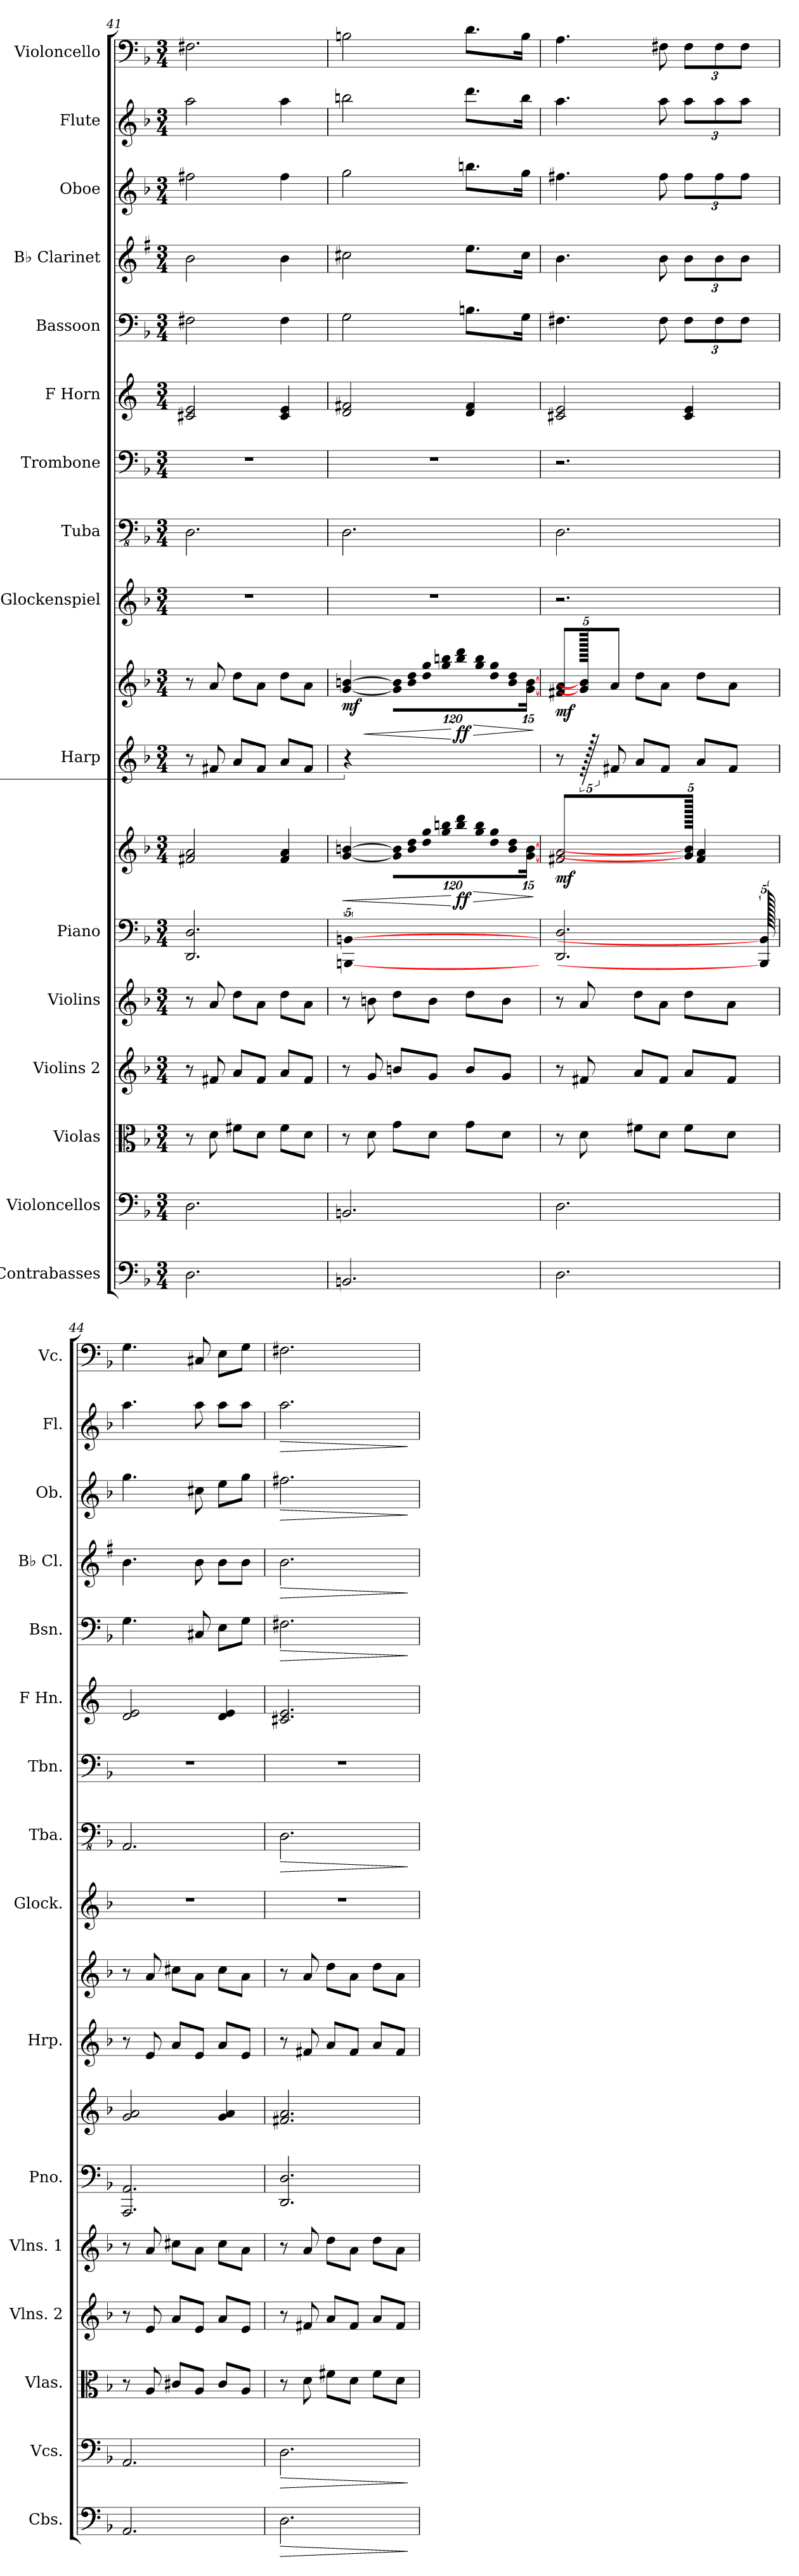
**kern	**dynam	**kern	**dynam	**kern	**kern	**kern	**kern	**kern	**dynam	**kern	**kern	**dynam	**kern	**kern	**dynam	**kern	**kern	**kern	**dynam	**kern	**dynam	**kern	**dynam	**kern	**dynam	**kern
*part16	*part16	*part15	*part15	*part14	*part13	*part12	*part11	*part11	*part11	*part10	*part10	*part10	*part9	*part8	*part8	*part7	*part6	*part5	*part5	*part4	*part4	*part3	*part3	*part2	*part2	*part1
*staff18	*staff18	*staff17	*staff17	*staff16	*staff15	*staff14	*staff13	*staff12	*staff12/13	*staff11	*staff10	*staff10/11	*staff9	*staff8	*staff8	*staff7	*staff6	*staff5	*staff5	*staff4	*staff4	*staff3	*staff3	*staff2	*staff2	*staff1
*I"Contrabasses	*	*I"Violoncellos	*	*I"Violas	*I"Violins 2	*I"Violins	*I"Piano	*	*	*I"Harp	*	*	*I"Glockenspiel	*I"Tuba	*	*I"Trombone	*I"F Horn	*I"Bassoon	*	*I"B♭ Clarinet	*	*I"Oboe	*	*I"Flute	*	*I"Violoncello
*I'Cbs.	*	*I'Vcs.	*	*I'Vlas.	*I'Vlns. 2	*I'Vlns. 1	*I'Pno.	*	*	*I'Hrp.	*	*	*I'Glock.	*I'Tba.	*	*I'Tbn.	*I'F Hn.	*I'Bsn.	*	*I'B♭ Cl.	*	*I'Ob.	*	*I'Fl.	*	*I'Vc.
*clefF4	*	*clefF4	*	*clefC3	*clefG2	*clefG2	*clefF4	*clefG2	*	*clefG2	*clefG2	*	*clefG2	*clefFv4	*	*clefF4	*clefG2	*clefF4	*	*clefG2	*	*clefG2	*	*clefG2	*	*clefF4
*ITrd7c12	*	*	*	*	*	*	*	*	*	*	*	*	*ITrd-14c-24	*	*	*	*ITrd4c7	*	*	*ITrd1c2	*	*	*	*	*	*
*k[b-]	*	*k[b-]	*	*k[b-]	*k[b-]	*k[b-]	*k[b-]	*k[b-]	*	*k[b-]	*k[b-]	*	*k[b-]	*k[b-]	*	*k[b-]	*k[b-]	*k[b-]	*	*k[b-]	*	*k[b-]	*	*k[b-]	*	*k[b-]
*M3/4	*	*M3/4	*	*M3/4	*M3/4	*M3/4	*M3/4	*M3/4	*	*M3/4	*M3/4	*	*M3/4	*M3/4	*	*M3/4	*M3/4	*M3/4	*	*M3/4	*	*M3/4	*	*M3/4	*	*M3/4
=41	=41	=41	=41	=41	=41	=41	=41	=41	=41	=41	=41	=41	=41	=41	=41	=41	=41	=41	=41	=41	=41	=41	=41	=41	=41	=41
2.DD\	.	2.D\	.	8r	8r	8r	2.DD/ 2.D/	2f#X/ 2a/	.	8r	8r	.	2.r	2.DD\	.	2.r	2F#X/ 2A/	2F#X\	.	2a\	.	2ff#X\	.	2aa\	.	2.F#X\
.	.	.	.	8d\	8f#X/	8a/	.	.	.	8f#X/	8a/	.	.	.	.	.	.	.	.	.	.	.	.	.	.	.
.	.	.	.	8f#X\L	8a/L	8dd\L	.	.	.	8a/L	8dd\L	.	.	.	.	.	.	.	.	.	.	.	.	.	.	.
.	.	.	.	8d\J	8f#/J	8a\J	.	.	.	8f#/J	8a\J	.	.	.	.	.	.	.	.	.	.	.	.	.	.	.
.	.	.	.	8f#\L	8a/L	8dd\L	.	4f#/ 4a/	.	8a/L	8dd\L	.	.	.	.	.	4F#/ 4A/	4F#\	.	4a\	.	4ff#\	.	4aa\	.	.
.	.	.	.	8d\J	8f#/J	8a\J	.	.	.	8f#/J	8a\J	.	.	.	.	.	.	.	.	.	.	.	.	.	.	.
!!LO:PB:g=z
=42	=42	=42	=42	=42	=42	=42	=42	=42	=42	=42	=42	=42	=42	=42	=42	=42	=42	=42	=42	=42	=42	=42	=42	=42	=42	=42
!	!	!	!	!	!	!	!	!	!LO:HP:b	!	!	!LO:HP:b	!	!	!	!	!	!	!	!	!	!	!	!	!	!
!	!	!	!	!	!	!	!	!	!	!	!	!LO:DY:n=1:b	!	!	!	!	!	!	!	!	!	!	!	!	!	!
2.BBBn/	.	2.BBn/	.	8r	8r	8r	640ryy	[4g/ [4bn/	<	640ryy	[4g/ [4bn/	< mf	2.r	2.DD\	.	2.r	2G/ 2Bn/	2G\	.	2bn\	.	2gg\	.	2bbn\	.	2Bn\
.	.	.	.	.	.	.	[640%479BBBn/ [640%479BBn/	.	.	640%479r	.	.	.	.	.	.	.	.	.	.	.	.	.	.	.	.
.	.	.	.	8d\	8g/	8bn\	.	.	.	.	.	.	.	.	.	.	.	.	.	.	.	.	.	.	.	.
*	*	*	*	*	*	*	*	*Xbrackettup	*	*	*	*	*	*	*	*	*	*	*	*	*	*	*	*	*	*
!	!	!	!	!	!	!	!	!LO:N:vis=16	!	!	!	!	!	!	!	!	!	!	!	!	!	!	!	!	!	!
*	*	*	*	*	*	*	*	*	*	*	*Xbrackettup	*	*	*	*	*	*	*	*	*	*	*	*	*	*	*
!	!	!	!	!	!	!	!	!	!	!	!LO:N:vis=16	!	!	!	!	!	!	!	!	!	!	!	!	!	!	!
.	.	.	.	8g\L	8bn/L	8dd\L	.	1920%107g\] 1920%107b\]LL	.	.	1920%107g\] 1920%107b\]LL	.	.	.	.	.	.	.	.	.	.	.	.	.	.	.
!	!	!	!	!	!	!	!	!LO:N:vis=16	!	!	!LO:N:vis=16	!	!	!	!	!	!	!	!	!	!	!	!	!	!	!
.	.	.	.	.	.	.	.	1920%107b\ 1920%107dd\	.	.	1920%107b\ 1920%107dd\	.	.	.	.	.	.	.	.	.	.	.	.	.	.	.
!	!	!	!	!	!	!	!	!LO:N:vis=16	!	!	!LO:N:vis=16	!	!	!	!	!	!	!	!	!	!	!	!	!	!	!
.	.	.	.	.	.	.	.	1920%107dd\ 1920%107gg\	.	.	1920%107dd\ 1920%107gg\	.	.	.	.	.	.	.	.	.	.	.	.	.	.	.
.	.	.	.	8d\J	8g/J	8b\J	.	.	.	.	.	.	.	.	.	.	.	.	.	.	.	.	.	.	.	.
!	!	!	!	!	!	!	!	!LO:N:vis=16	!	!	!LO:N:vis=16	!	!	!	!	!	!	!	!	!	!	!	!	!	!	!
.	.	.	.	.	.	.	.	1920%107gg\ 1920%107bbn\	.	.	1920%107gg\ 1920%107bbn\	.	.	.	.	.	.	.	.	.	.	.	.	.	.	.
!	!	!	!	!	!	!	!	!LO:N:vis=16	!LO:HP:n=1:b	!	!LO:N:vis=16	!LO:HP:n=1:b	!	!	!	!	!	!	!	!	!	!	!	!	!	!
!	!	!	!	!	!	!	!	!	!LO:DY:n=1:b	!	!	!LO:DY:n=2:b	!	!	!	!	!	!	!	!	!	!	!	!	!	!
.	.	.	.	.	.	.	.	1920%107bb\ 1920%107ddd\	[ > ff	.	1920%107bb\ 1920%107ddd\	[ > ff	.	.	.	.	.	.	.	.	.	.	.	.	.	.
.	.	.	.	8g\L	8b/L	8dd\L	.	.	.	.	.	.	.	.	.	.	4G/ 4B/	8.Bn\L	.	8.dd\L	.	8.bbn\L	.	8.ddd\L	.	8.d\L
!	!	!	!	!	!	!	!	!LO:N:vis=16	!	!	!LO:N:vis=16	!	!	!	!	!	!	!	!	!	!	!	!	!	!	!
.	.	.	.	.	.	.	.	1920%107gg\ 1920%107bb\	.	.	1920%107gg\ 1920%107bb\	.	.	.	.	.	.	.	.	.	.	.	.	.	.	.
!	!	!	!	!	!	!	!	!LO:N:vis=16	!	!	!LO:N:vis=16	!	!	!	!	!	!	!	!	!	!	!	!	!	!	!
.	.	.	.	.	.	.	.	1920%107dd\ 1920%107gg\	.	.	1920%107dd\ 1920%107gg\	.	.	.	.	.	.	.	.	.	.	.	.	.	.	.
.	.	.	.	8d\J	8g/J	8b\J	.	.	.	.	.	.	.	.	.	.	.	.	.	.	.	.	.	.	.	.
!	!	!	!	!	!	!	!	!LO:N:vis=16	!	!	!LO:N:vis=16	!	!	!	!	!	!	!	!	!	!	!	!	!	!	!
.	.	.	.	.	.	.	.	1920%107b\ 1920%107dd\	.	.	1920%107b\ 1920%107dd\	.	.	.	.	.	.	.	.	.	.	.	.	.	.	.
.	.	.	.	.	.	.	.	.	.	.	.	.	.	.	.	.	.	16G\Jk	.	16b\Jk	.	16gg\Jk	.	16bb\Jk	.	16B\Jk
.	.	.	.	.	.	.	.	[240%13g\ [240%13b\JJ	.	.	[240%13g\ [240%13b\JJ	.	.	.	.	.	.	.	.	.	.	.	.	.	.	.
.	.	.	.	.	.	.	.	.	]	.	.	]	.	.	.	.	.	.	.	.	.	.	.	.	.	.
=43	=43	=43	=43	=43	=43	=43	=43	=43	=43	=43	=43	=43	=43	=43	=43	=43	=43	=43	=43	=43	=43	=43	=43	=43	=43	=43
!	!	!	!	!	!	!	!	!	!LO:DY:b	!	!	!LO:DY:b	!	!	!	!	!	!	!	!	!	!	!	!	!	!
2.DD\	.	2.D\	.	8r	8r	8r	2.DD/ 2.D/	2f#X/ 2a/	mf	8r	8f#X/ 8a/L	mf	2.r	2.DD\	.	2.r	2F#X/ 2A/	4.F#X\	.	4.a\	.	4.ff#X\	.	4.aa\	.	4.A\
.	.	.	.	8d\	8f#X/	8a/	.	.	.	640r	640g\] 640b\]JJ	.	.	.	.	.	.	.	.	.	.	.	.	.	.	.
.	.	.	.	.	.	.	.	.	.	8f#X/	8a/J	.	.	.	.	.	.	.	.	.	.	.	.	.	.	.
.	.	.	.	8f#X\L	8a/L	8dd\L	.	.	.	.	.	.	.	.	.	.	.	.	.	.	.	.	.	.	.	.
.	.	.	.	.	.	.	.	.	.	8a/L	8dd\L	.	.	.	.	.	.	.	.	.	.	.	.	.	.	.
.	.	.	.	8d\J	8f#/J	8a\J	.	.	.	.	.	.	.	.	.	.	.	8F#\	.	8a\	.	8ff#\	.	8aa\	.	8F#X\
.	.	.	.	.	.	.	.	.	.	8f#/J	8a\J	.	.	.	.	.	.	.	.	.	.	.	.	.	.	.
*	*	*	*	*	*	*	*	*	*	*	*	*	*	*	*	*	*	*Xbrackettup	*	*Xbrackettup	*	*Xbrackettup	*	*Xbrackettup	*	*Xbrackettup
.	.	.	.	8f#\L	8a/L	8dd\L	.	640g\] 640b\]JJ	.	.	.	.	.	.	.	.	4F#/ 4A/	12F#\L	.	12a\L	.	12ff#\L	.	12aa\L	.	12F#\L
.	.	.	.	.	.	.	.	4f#/ 4a/	.	8a/L	8dd\L	.	.	.	.	.	.	.	.	.	.	.	.	.	.	.
.	.	.	.	.	.	.	.	.	.	.	.	.	.	.	.	.	.	12F#\	.	12a\	.	12ff#\	.	12aa\	.	12F#\
.	.	.	.	8d\J	8f#/J	8a\J	.	.	.	.	.	.	.	.	.	.	.	.	.	.	.	.	.	.	.	.
.	.	.	.	.	.	.	.	.	.	8f#/J	8a\J	.	.	.	.	.	.	.	.	.	.	.	.	.	.	.
.	.	.	.	.	.	.	.	.	.	.	.	.	.	.	.	.	.	12F#\J	.	12a\J	.	12ff#\J	.	12aa\J	.	12F#\J
640ryy	.	640ryy	.	640ryy	640ryy	640ryy	640BBB/] 640BB/]	.	.	.	.	.	640ryy	640ryy	.	640ryy	640ryy	640ryy	.	640ryy	.	640ryy	.	640ryy	.	640ryy
=44	=44	=44	=44	=44	=44	=44	=44	=44	=44	=44	=44	=44	=44	=44	=44	=44	=44	=44	=44	=44	=44	=44	=44	=44	=44	=44
2.AAA/	.	2.AA/	.	8r	8r	8r	2.AAA/ 2.AA/	2g/ 2a/	.	8r	8r	.	2.r	2.AAA/	.	2.r	2G/ 2A/	4.G\	.	4.a\	.	4.gg\	.	4.aa\	.	4.G\
.	.	.	.	8A/	8e/	8a/	.	.	.	8e/	8a/	.	.	.	.	.	.	.	.	.	.	.	.	.	.	.
.	.	.	.	8c#X/L	8a/L	8cc#X\L	.	.	.	8a/L	8cc#X\L	.	.	.	.	.	.	.	.	.	.	.	.	.	.	.
.	.	.	.	8A/J	8e/J	8a\J	.	.	.	8e/J	8a\J	.	.	.	.	.	.	8C#X/	.	8a\	.	8cc#X\	.	8aa\	.	8C#X/
.	.	.	.	8c#/L	8a/L	8cc#\L	.	4g/ 4a/	.	8a/L	8cc#\L	.	.	.	.	.	4G/ 4A/	8E\L	.	8a\L	.	8ee\L	.	8aa\L	.	8E\L
.	.	.	.	8A/J	8e/J	8a\J	.	.	.	8e/J	8a\J	.	.	.	.	.	.	8G\J	.	8a\J	.	8gg\J	.	8aa\J	.	8G\J
=45	=45	=45	=45	=45	=45	=45	=45	=45	=45	=45	=45	=45	=45	=45	=45	=45	=45	=45	=45	=45	=45	=45	=45	=45	=45	=45
!	!LO:HP:b	!	!LO:HP:b	!	!	!	!	!	!	!	!	!	!	!	!LO:HP:b	!	!	!	!LO:HP:b	!	!LO:HP:b	!	!LO:HP:b	!	!LO:HP:b	!
2.DD\	>	2.D\	>	8r	8r	8r	2.DD/ 2.D/	2.f#X/ 2.a/	.	8r	8r	.	2.r	2.DD\	>	2.r	2.F#X/ 2.A/	2.F#X\	>	2.a\	>	2.ff#X\	>	2.aa\	>	2.F#X\
.	.	.	.	8d\	8f#X/	8a/	.	.	.	8f#X/	8a/	.	.	.	.	.	.	.	.	.	.	.	.	.	.	.
.	.	.	.	8f#X\L	8a/L	8dd\L	.	.	.	8a/L	8dd\L	.	.	.	.	.	.	.	.	.	.	.	.	.	.	.
.	.	.	.	8d\J	8f#/J	8a\J	.	.	.	8f#/J	8a\J	.	.	.	.	.	.	.	.	.	.	.	.	.	.	.
.	.	.	.	8f#\L	8a/L	8dd\L	.	.	.	8a/L	8dd\L	.	.	.	.	.	.	.	.	.	.	.	.	.	.	.
.	.	.	.	8d\J	8f#/J	8a\J	.	.	.	8f#/J	8a\J	.	.	.	.	.	.	.	.	.	.	.	.	.	.	.
.	]	.	]	.	.	.	.	.	.	.	.	.	.	.	]	.	.	.	]	.	]	.	]	.	]	.
=	=	=	=	=	=	=	=	=	=	=	=	=	=	=	=	=	=	=	=	=	=	=	=	=	=	=
*-	*-	*-	*-	*-	*-	*-	*-	*-	*-	*-	*-	*-	*-	*-	*-	*-	*-	*-	*-	*-	*-	*-	*-	*-	*-	*-
